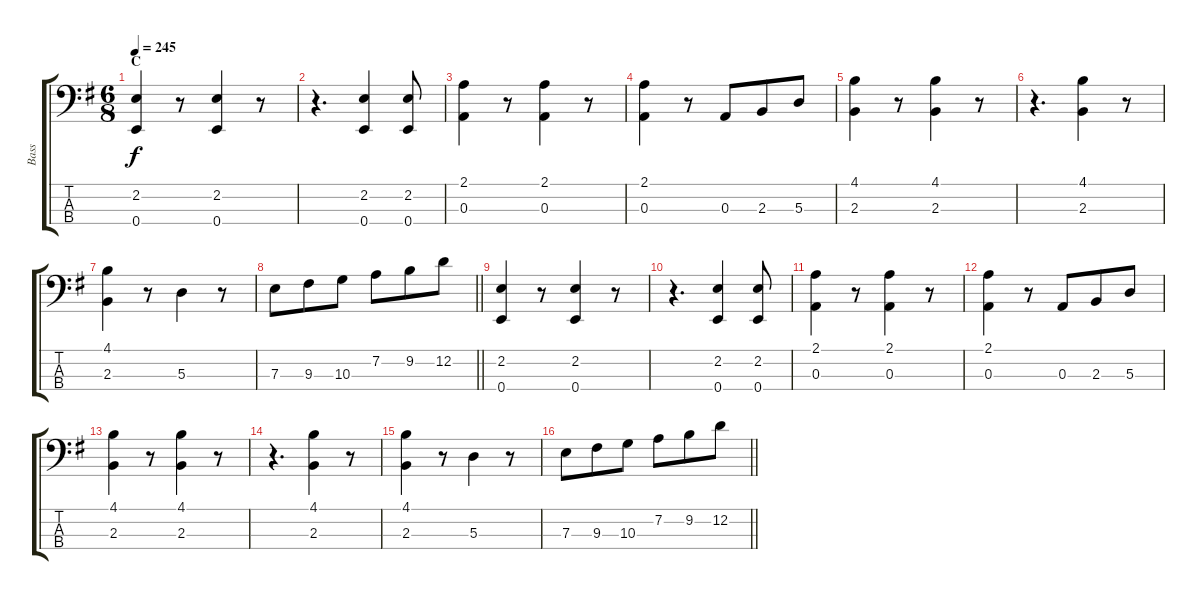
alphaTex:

\track ("Bass" "Bass") {instrument synthbass1}
\staff {score tabs}
\tuning (G2 D2 A1 E1) {hide}
\ts (6 8)
\section ("" "C")
\tempo 245
\clef f4
\ks eminor
(2.2 0.4).4{dy f} r.8 (2.2 0.4).4 r.8 |
r.4{d} (2.2 0.4).4 (2.2 0.4).8 |
(2.1 0.3).4 r.8 (2.1 0.3).4 r.8 |
(2.1 0.3).4 r.8 0.3.8 2.3.8 5.3.8 |
(4.1 2.3).4 r.8 (4.1 2.3).4 r.8 |
r.4{d} (4.1 2.3).4 r.8 |
(4.1 2.3).4 r.8 5.3.4 r.8 |
\barLineRight lightlight
7.3.8 9.3.8 10.3.8 7.2.8 9.2.8 12.2.8 |
\section ("" "")
(2.2 0.4).4 r.8 (2.2 0.4).4 r.8 |
r.4{d} (2.2 0.4).4 (2.2 0.4).8 |
(2.1 0.3).4 r.8 (2.1 0.3).4 r.8 |
(2.1 0.3).4 r.8 0.3.8 2.3.8 5.3.8 |
(4.1 2.3).4 r.8 (4.1 2.3).4 r.8 |
r.4{d} (4.1 2.3).4 r.8 |
(4.1 2.3).4 r.8 5.3.4 r.8 |
\barLineRight lightlight
7.3.8 9.3.8 10.3.8 7.2.8 9.2.8 12.2.8
